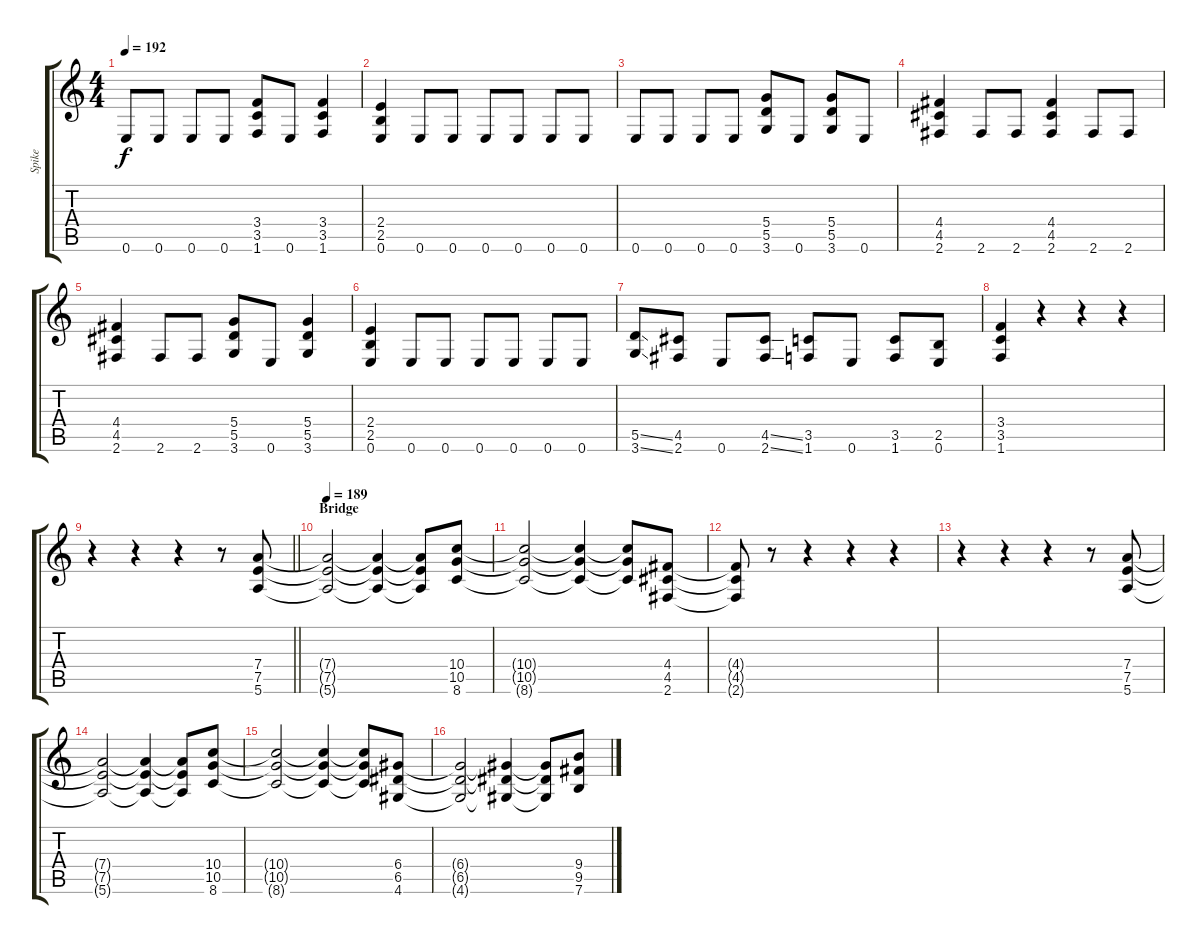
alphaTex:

\track ("Spike" "Spike") {instrument distortionguitar}
\staff {score tabs}
\tuning (E4 B3 G3 D3 A2 E2) {hide}
\ts (4 4)
\tempo 192
\clef g2
\ks c
0.6.8{dy f} 0.6.8 0.6.8 0.6.8 (3.4 3.5 1.6).8 0.6.8 (3.4 3.5 1.6).4 |
(2.4 2.5 0.6).4 0.6.8 0.6.8 0.6.8 0.6.8 0.6.8 0.6.8 |
0.6.8 0.6.8 0.6.8 0.6.8 (5.4 5.5 3.6).8 0.6.8 (5.4 5.5 3.6).8 0.6.8 |
(4.4 4.5 2.6).4 2.6.8 2.6.8 (4.4 4.5 2.6).4 2.6.8 2.6.8 |
(4.4 4.5 2.6).4 2.6.8 2.6.8 (5.4 5.5 3.6).8 0.6.8 (5.4 5.5 3.6).4 |
(2.4 2.5 0.6).4 0.6.8 0.6.8 0.6.8 0.6.8 0.6.8 0.6.8 |
(5.5{ss} 3.6{ss}).8 (4.5 2.6).8 0.6.8 (4.5{ss} 2.6{ss}).8 (3.5 1.6).8 0.6.8 (3.5 1.6).8 (2.5 0.6).8 |
(3.4 3.5 1.6).4 r.4 r.4 r.4 |
\barLineRight lightlight
r.4 r.4 r.4 r.8 (7.4 7.5 5.6).8 |
\section ("" "Bridge")
\tempo 189
(7.4{t} 7.5{t} 5.6{t}).2 (7.4{t} 7.5{t} 5.6{t}).4 (7.4{t} 7.5{t} 5.6{t}).8 (10.4 10.5 8.6).8 |
(10.4{t} 10.5{t} 8.6{t}).2 (10.4{t} 10.5{t} 8.6{t}).4 (10.4{t} 10.5{t} 8.6{t}).8 (4.4 4.5 2.6).8 |
(4.4{t} 4.5{t} 2.6{t}).8 r.8 r.4 r.4 r.4 |
r.4 r.4 r.4 r.8 (7.4 7.5 5.6).8 |
(7.4{t} 7.5{t} 5.6{t}).2 (7.4{t} 7.5{t} 5.6{t}).4 (7.4{t} 7.5{t} 5.6{t}).8 (10.4 10.5 8.6).8 |
(10.4{t} 10.5{t} 8.6{t}).2 (10.4{t} 10.5{t} 8.6{t}).4 (10.4{t} 10.5{t} 8.6{t}).8 (6.4 6.5 4.6).8 |
(6.4{t} 6.5{t} 4.6{t}).2 (6.4{t} 6.5{t} 4.6{t}).4 (6.4{t} 6.5{t} 4.6{t}).8 (9.4 9.5 7.6).8
